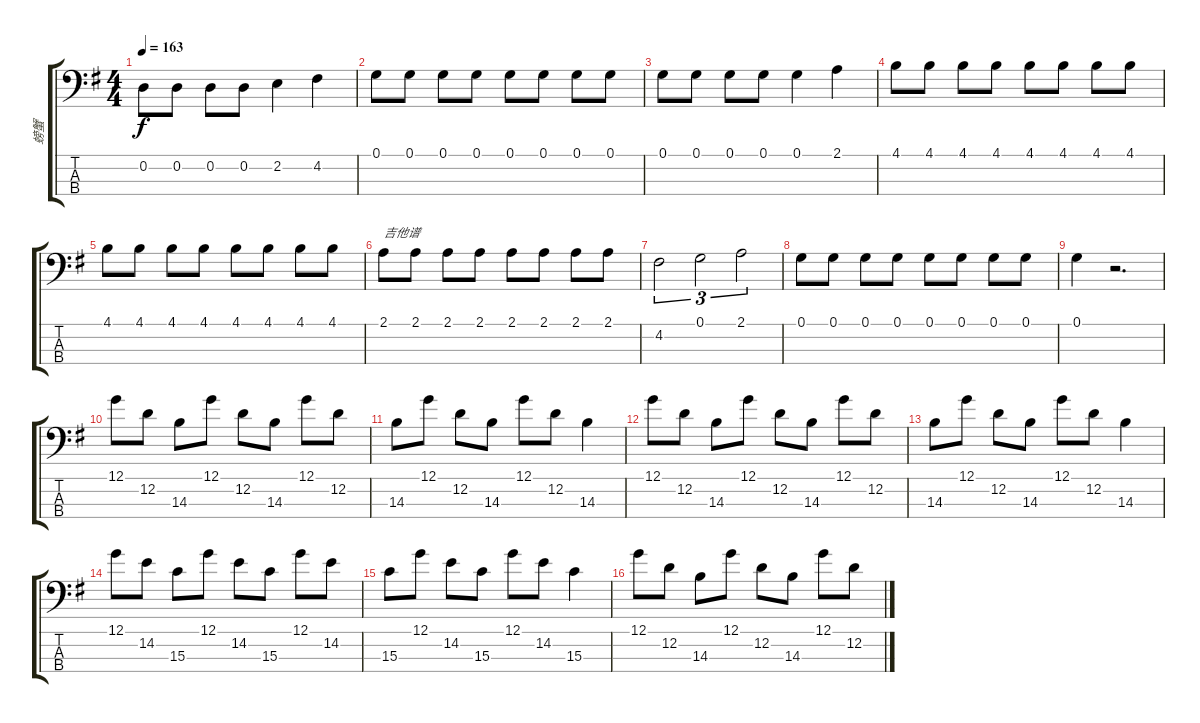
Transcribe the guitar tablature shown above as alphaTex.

\track ("螃蟹" "螃蟹") {instrument electricbasspick}
\staff {score tabs}
\tuning (G2 D2 A1 E1) {hide}
\ts (4 4)
\tempo 163
\clef f4
\ks g
0.2.8{dy f} 0.2.8 0.2.8 0.2.8 2.2.4 4.2.4 |
0.1.8 0.1.8 0.1.8 0.1.8 0.1.8 0.1.8 0.1.8 0.1.8 |
0.1.8 0.1.8 0.1.8 0.1.8 0.1.4 2.1.4 |
4.1.8 4.1.8 4.1.8 4.1.8 4.1.8 4.1.8 4.1.8 4.1.8 |
4.1.8 4.1.8 4.1.8 4.1.8 4.1.8 4.1.8 4.1.8 4.1.8 |
2.1.8{txt "吉他谱"} 2.1.8 2.1.8 2.1.8 2.1.8 2.1.8 2.1.8 2.1.8 |
4.2.2{tu (3 2)} 0.1.2{tu (3 2)} 2.1.2{tu (3 2)} |
0.1.8 0.1.8 0.1.8 0.1.8 0.1.8 0.1.8 0.1.8 0.1.8 |
0.1.4 r.2{d} |
12.1.8 12.2.8 14.3.8 12.1.8 12.2.8 14.3.8 12.1.8 12.2.8 |
14.3.8 12.1.8 12.2.8 14.3.8 12.1.8 12.2.8 14.3.4 |
12.1.8 12.2.8 14.3.8 12.1.8 12.2.8 14.3.8 12.1.8 12.2.8 |
14.3.8 12.1.8 12.2.8 14.3.8 12.1.8 12.2.8 14.3.4 |
12.1.8 14.2.8 15.3.8 12.1.8 14.2.8 15.3.8 12.1.8 14.2.8 |
15.3.8 12.1.8 14.2.8 15.3.8 12.1.8 14.2.8 15.3.4 |
12.1.8 12.2.8 14.3.8 12.1.8 12.2.8 14.3.8 12.1.8 12.2.8
